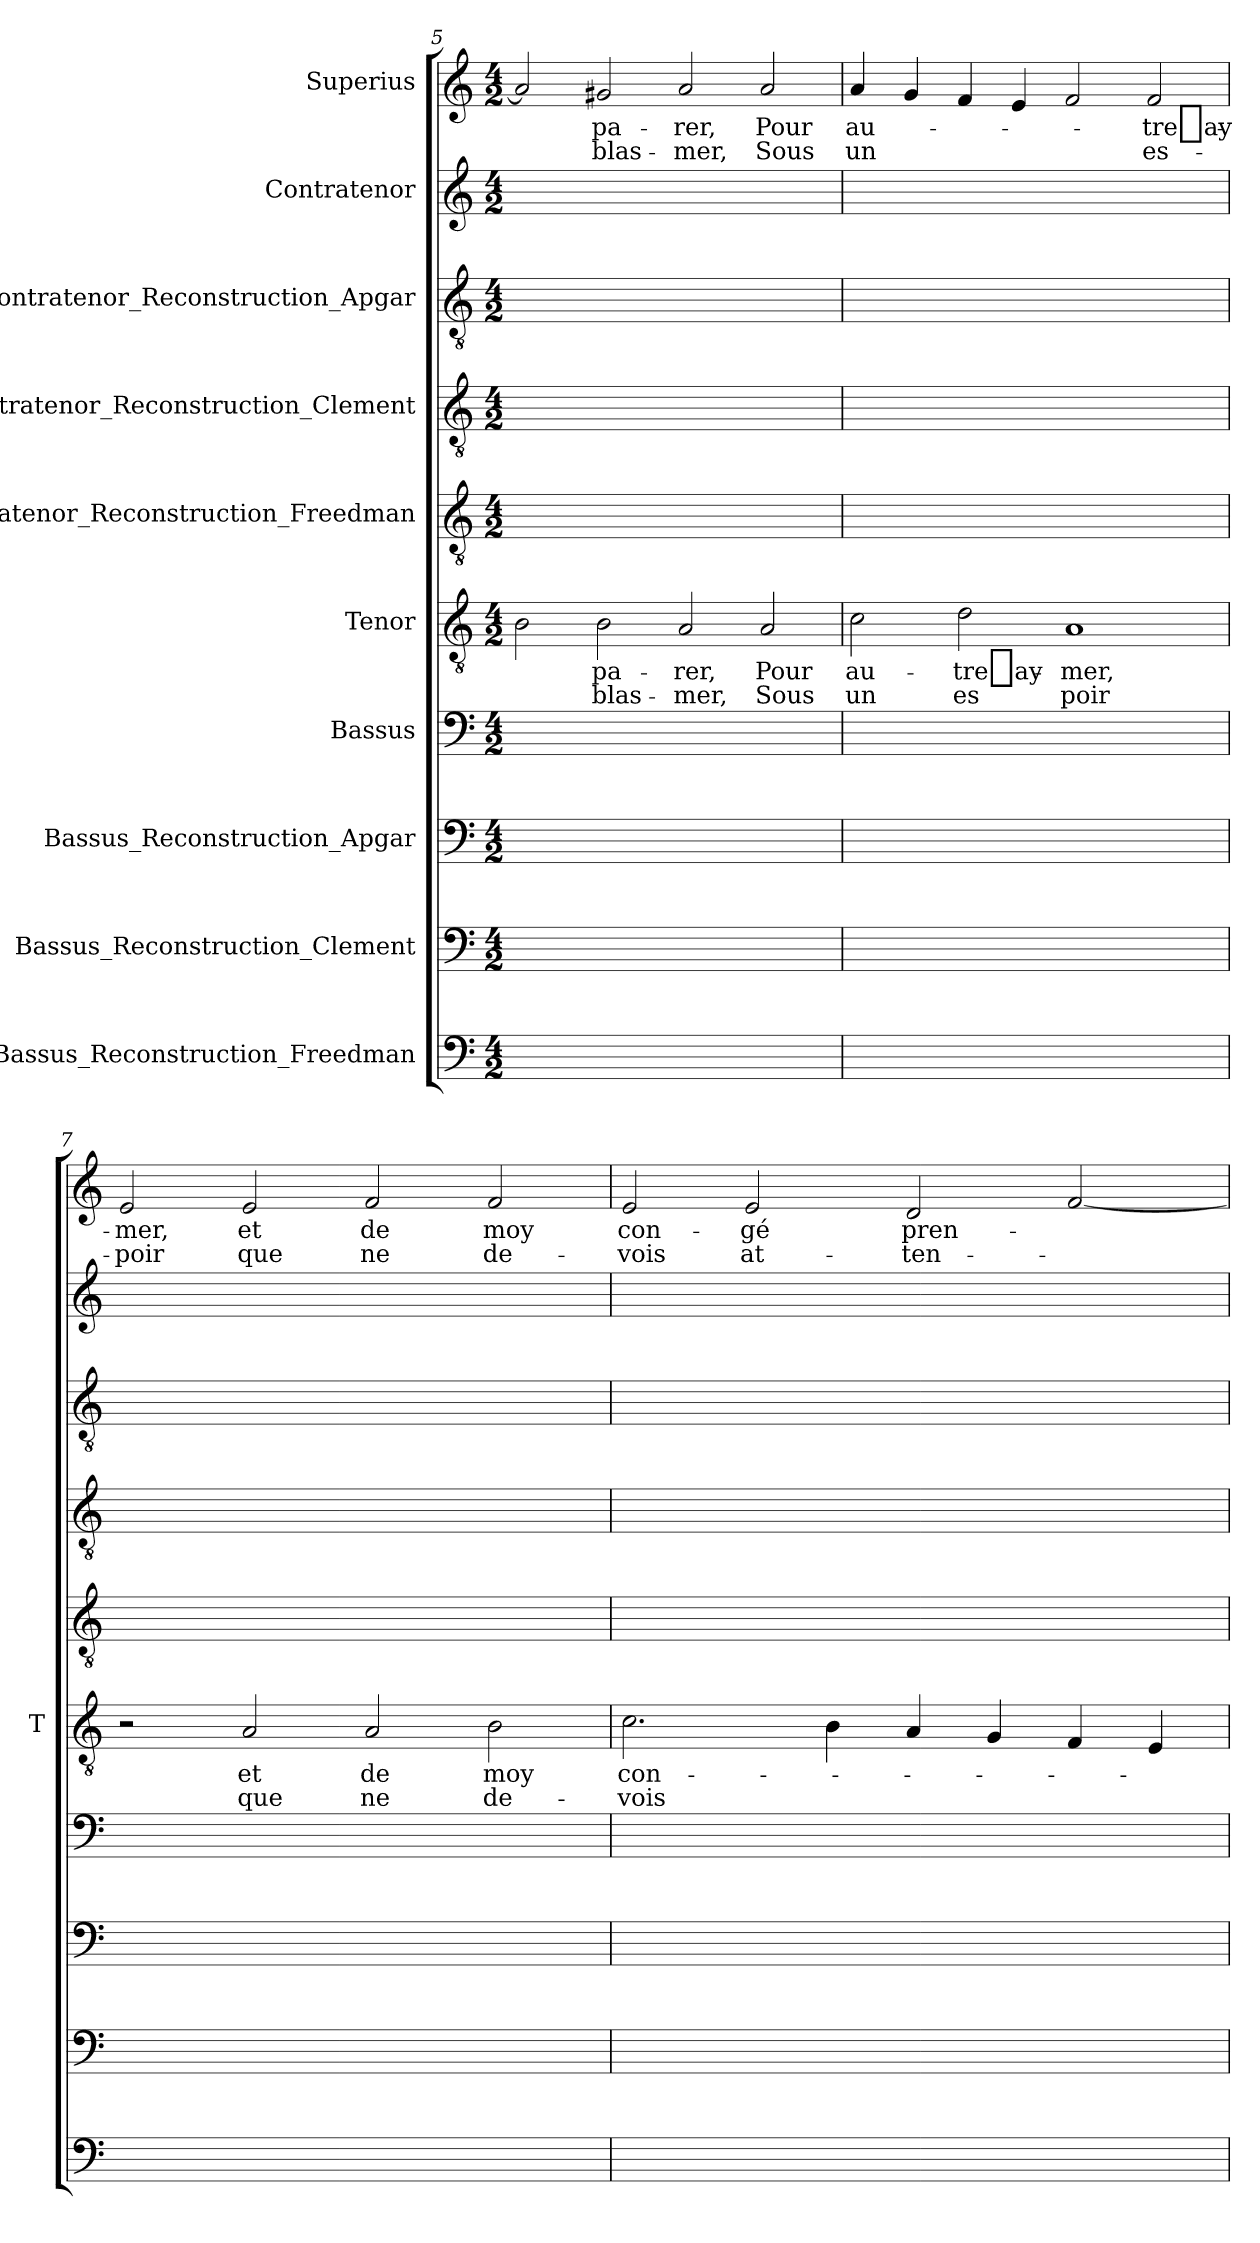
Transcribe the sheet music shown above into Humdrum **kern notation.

**kern	**kern	**kern	**kern	**kern	**text	**text	**kern	**kern	**kern	**kern	**kern	**text	**text
*part10	*part9	*part8	*part7	*part6	*part6	*part6	*part5	*part4	*part3	*part2	*part1	*part1	*part1
*staff10	*staff9	*staff8	*staff7	*staff6	*staff6	*staff6	*staff5	*staff4	*staff3	*staff2	*staff1	*staff1	*staff1
*I"Bassus_Reconstruction_Freedman	*I"Bassus_Reconstruction_Clement	*I"Bassus_Reconstruction_Apgar	*I"Bassus	*I"Tenor	*	*	*I"Contratenor_Reconstruction_Freedman	*I"Contratenor_Reconstruction_Clement	*I"Contratenor_Reconstruction_Apgar	*I"Contratenor	*I"Superius	*	*
*	*	*	*	*I'T	*	*	*	*	*	*	*	*	*
*clefF4	*clefF4	*clefF4	*clefF4	*clefGv2	*	*	*clefGv2	*clefGv2	*clefGv2	*clefG2	*clefG2	*	*
*k[]	*k[]	*k[]	*k[]	*k[]	*	*	*k[]	*k[]	*k[]	*k[]	*k[]	*	*
*M4/2	*M4/2	*M4/2	*M4/2	*M4/2	*	*	*M4/2	*M4/2	*M4/2	*M4/2	*M4/2	*	*
=5	=5	=5	=5	=5	=5	=5	=5	=5	=5	=5	=5	=5	=5
0ryy	0ryy	0ryy	0ryy	2B	.	.	0ryy	0ryy	0ryy	0ryy	2a]	.	.
.	.	.	.	2B	pa-	blas-	.	.	.	.	2g#X	pa-	blas-
.	.	.	.	2A	-rer,	-mer,	.	.	.	.	2a	-rer,	-mer,
.	.	.	.	2A	-Pour	-Sous	.	.	.	.	2a	-Pour	-Sous
=6	=6	=6	=6	=6	=6	=6	=6	=6	=6	=6	=6	=6	=6
0ryy	0ryy	0ryy	0ryy	2c	au-	-un	0ryy	0ryy	0ryy	0ryy	4a	au-	-un
.	.	.	.	.	.	.	.	.	.	.	4g	.	.
.	.	.	.	2d	tre_ay-	-es	.	.	.	.	4f	.	.
.	.	.	.	.	.	.	.	.	.	.	4e	.	.
.	.	.	.	1A	-mer,	-poir	.	.	.	.	2f	.	.
.	.	.	.	.	.	.	.	.	.	.	2f	tre_ay-	es-
=7	=7	=7	=7	=7	=7	=7	=7	=7	=7	=7	=7	=7	=7
0ryy	0ryy	0ryy	0ryy	2r	.	.	0ryy	0ryy	0ryy	0ryy	2e	-mer,	-poir
.	.	.	.	2A	-et	-que	.	.	.	.	2e	-et	-que
.	.	.	.	2A	-de	-ne	.	.	.	.	2f	-de	-ne
.	.	.	.	2B	-moy	de-	.	.	.	.	2f	-moy	de-
=8	=8	=8	=8	=8	=8	=8	=8	=8	=8	=8	=8	=8	=8
0ryy	0ryy	0ryy	0ryy	2.c	con-	-vois	0ryy	0ryy	0ryy	0ryy	2e	con-	-vois
.	.	.	.	.	.	.	.	.	.	.	2e	-gé	at-
.	.	.	.	4B	.	.	.	.	.	.	.	.	.
.	.	.	.	4A	.	.	.	.	.	.	2d	pren-	ten-
.	.	.	.	4G	.	.	.	.	.	.	.	.	.
.	.	.	.	4F	.	.	.	.	.	.	[2f	.	.
.	.	.	.	4E	.	.	.	.	.	.	.	.	.
=	=	=	=	=	=	=	=	=	=	=	=	=	=
*-	*-	*-	*-	*-	*-	*-	*-	*-	*-	*-	*-	*-	*-
